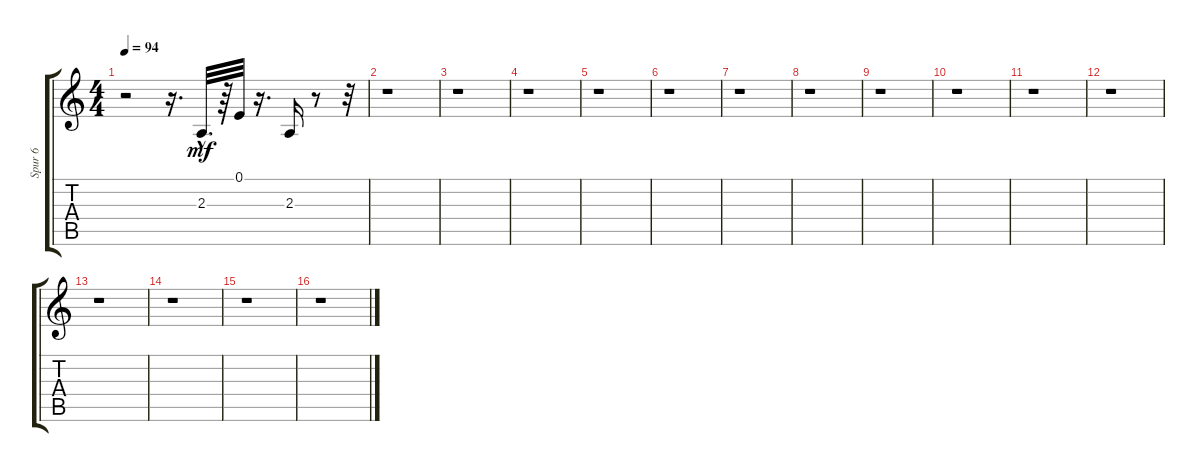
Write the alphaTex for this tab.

\track ("Spur 6" "Spur 6") {instrument oboe}
\staff {score tabs}
\tuning (E4 B3 G3 D3 A2 E2) {hide}
\ts (4 4)
\tempo 94
\clef g2
\ks c
r.2{dy f} r.16{d} 2.3{hac}.32{d dy mf} r.64 0.1.32 r.16{d} 2.3.16 r.8 r.32 |
r.1 |
r.1 |
r.1 |
r.1 |
r.1 |
r.1 |
r.1 |
r.1 |
r.1 |
r.1 |
r.1 |
r.1 |
r.1 |
r.1 |
r.1
